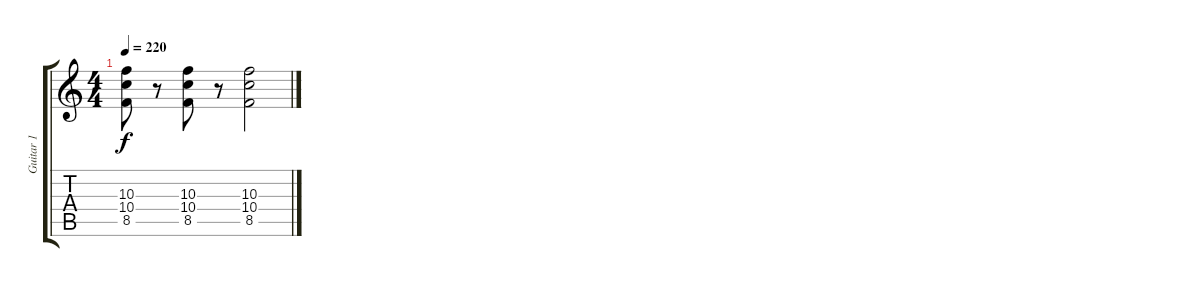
\track ("Guitar 1" "Guitar 1") {instrument overdrivenguitar}
\staff {score tabs}
\tuning (E4 B3 G3 D3 A2 E2) {hide}
\ts (4 4)
\tempo 220
\clef g2
\ks c
(10.3 10.4 8.5).8{dy f} r.8 (10.3 10.4 8.5).8 r.8 (10.3 10.4 8.5).2
